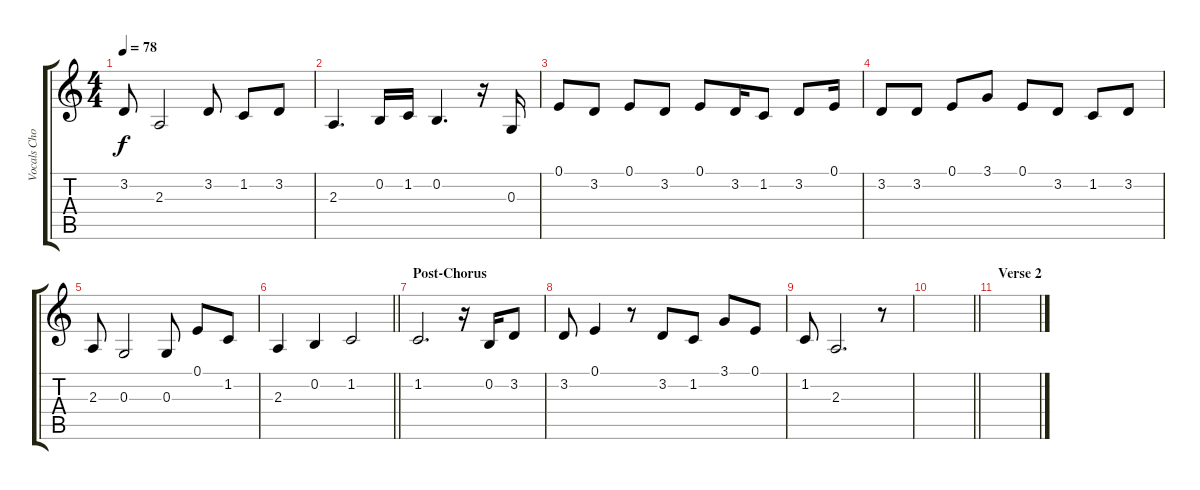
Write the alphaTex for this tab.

\track ("Vocals Chorii - Joe" "Vocals Cho") {instrument trumpet}
\staff {score tabs}
\tuning (E4 B3 G3 D3 A2 E2) {hide}
\ts (4 4)
\tempo 78
\clef g2
\ks c
3.2.8{dy f} 2.3.2 3.2.8 1.2.8 3.2.8 |
2.3.4{d} 0.2.16 1.2.16 0.2.4{d} r.16 0.3.16 |
0.1.8 3.2.8 0.1.8 3.2.8 0.1.8 3.2.16 1.2.8 3.2.8 0.1.16 |
3.2.8 3.2.8 0.1.8 3.1.8 0.1.8 3.2.8 1.2.8 3.2.8 |
2.3.8 0.3.2 0.3.8 0.1.8 1.2.8 |
\barLineRight lightlight
2.3.4 0.2.4 1.2.2 |
\section ("" "Post-Chorus")
1.2.2{d} r.16 0.2.16 3.2.8 |
3.2.8 0.1.4 r.8 3.2.8 1.2.8 3.1.8 0.1.8 |
1.2.8 2.3.2{d} r.8 |
\barLineRight lightlight
|
\section ("" "Verse 2")
